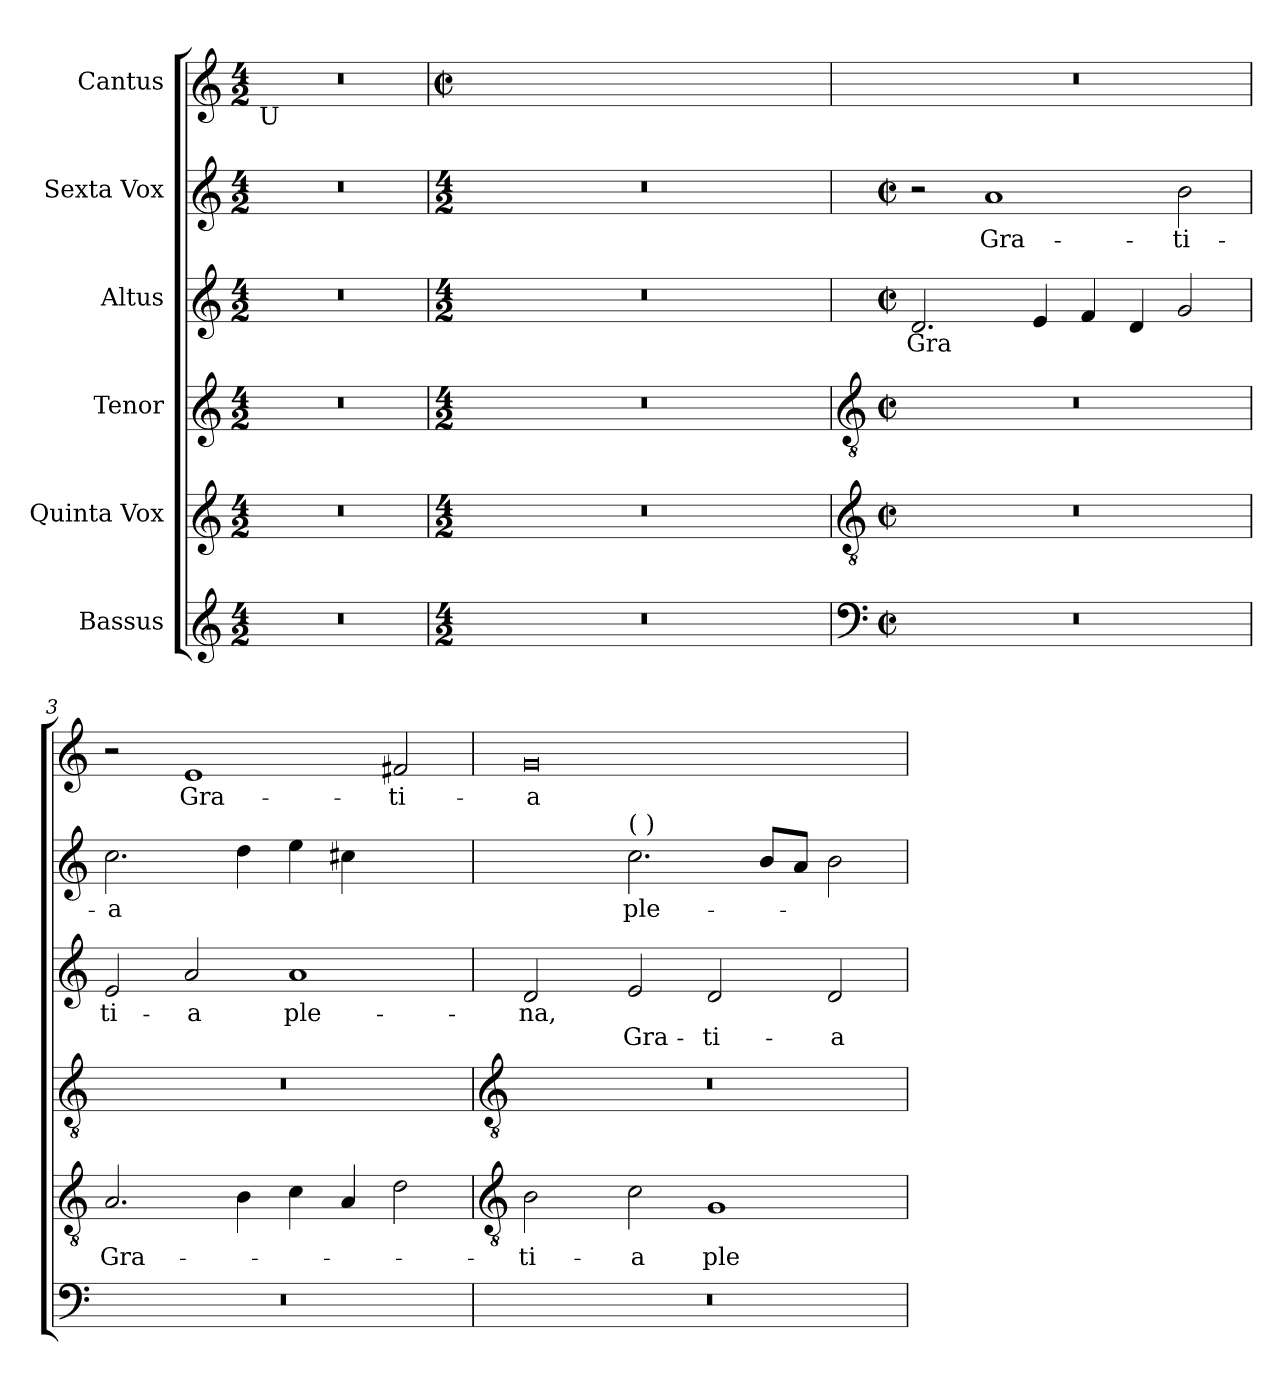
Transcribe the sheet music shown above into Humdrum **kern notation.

**kern	**kern	**text	**kern	**kern	**text	**text	**kern	**text	**kern	**text
*part6	*part5	*part5	*part4	*part3	*part3	*part3	*part2	*part2	*part1	*part1
*staff6	*staff5	*staff5	*staff4	*staff3	*staff3	*staff3	*staff2	*staff2	*staff1	*staff1
*I"Bassus	*I"Quinta Vox	*	*I"Tenor	*I"Altus	*	*	*I"Sexta Vox	*	*I"Cantus	*
*clefG2	*clefG2	*	*clefG2	*clefG2	*	*	*clefG2	*	*clefG2	*
*k[]	*k[]	*	*k[]	*k[]	*	*	*k[]	*	*k[]	*
*C:	*C:	*	*C:	*C:	*	*	*C:	*	*C:	*
*M4/2	*M4/2	*	*M4/2	*M4/2	*	*	*M4/2	*	*M4/2	*
=	=	=	=	=	=	=	=	=	=	=
!	!	!	!	!	!	!	!	!	!LO:TX:b:t=U	!
0r	0r	.	0r	0r	.	.	0r	.	0r	.
!!LO:LB:g=z
=1	=1	=1	=1	=1	=1	=1	=1	=1	=1	=1
*M4/2	*M4/2	*	*M4/2	*M4/2	*	*	*M4/2	*	*M4/2	*
*	*	*	*	*	*	*	*	*	*met(c|)	*
!	!	!	!	!	!	!	!	!	!	!LO:LY:b
0r	0r	.	0r	0r	.	.	0r	.	4fyy	A-
!	!	!	!	!	!	!	!	!	!	!LO:LY:b
.	.	.	.	.	.	.	.	.	4cyy	-ve
!	!	!	!	!	!	!	!	!	!	!LO:LY:b
.	.	.	.	.	.	.	.	.	4dyy	Ma-
!	!	!	!	!	!	!	!	!	!	!LO:LY:b
.	.	.	.	.	.	.	.	.	4dyy	-ri
.	.	.	.	.	.	.	.	.	4ayy	.
.	.	.	.	.	.	.	.	.	4ccyy	.
!	!	!	!	!	!	!	!	!	!	!LO:LY:b
.	.	.	.	.	.	.	.	.	2ayy	a.
!!LO:LB:g=z
=2	=2	=2	=2	=2	=2	=2	=2	=2	=2	=2
*clefF4	*clefGv2	*	*clefGv2	*	*	*	*	*	*	*
*k[]	*k[]	*	*k[]	*k[]	*	*	*k[]	*	*	*
*C:	*C:	*	*C:	*C:	*	*	*C:	*	*	*
*M4/2	*M4/2	*	*M4/2	*M4/2	*	*	*M4/2	*	*	*
*met(c|)	*met(c|)	*	*met(c|)	*met(c|)	*	*	*met(c|)	*	*	*
!	!	!	!	!	!LO:LY:b	!	!	!	!	!
0r	0r	.	0r	2.d	Gra	.	2r	.	0r	.
!	!	!	!	!	!	!	!	!LO:LY:b	!	!
.	.	.	.	.	.	.	1a	Gra-	.	.
.	.	.	.	4e	.	.	.	.	.	.
.	.	.	.	4f	.	.	.	.	.	.
.	.	.	.	4d	.	.	.	.	.	.
!	!	!	!	!	!	!	!	!LO:LY:b	!	!
.	.	.	.	2g	.	.	2b	-ti-	.	.
=3	=3	=3	=3	=3	=3	=3	=3	=3	=3	=3
!	!	!LO:LY:b	!	!	!LO:LY:b	!	!	!LO:LY:b	!	!
0r	2.A	Gra-	0r	2e	ti-	.	2.cc	-a	2r	.
!	!	!	!	!	!LO:LY:b	!	!	!	!	!LO:LY:b
.	.	.	.	2a	-a	.	.	.	1e	Gra-
.	4B	.	.	.	.	.	4dd	.	.	.
!	!	!	!	!	!LO:LY:b	!	!	!	!	!
.	4c	.	.	1a	ple-	.	4ee	.	.	.
.	4A	.	.	.	.	.	4cc#X	.	.	.
!	!	!	!	!	!	!	!	!	!	!LO:LY:b
.	2d	.	.	.	.	.	[2ddyy	.	2f#X	-ti-
!!LO:LB:g=z
=4	=4	=4	=4	=4	=4	=4	=4	=4	=4	=4
*	*clefGv2	*	*clefGv2	*	*	*	*	*	*	*
!	!	!LO:LY:b	!	!	!LO:LY:b	!	!	!	!	!LO:LY:b
0r	2B	-ti-	0r	2d	-na,	.	4ddyy_	.	0g	-a
.	.	.	.	.	.	.	4ddyy]	.	.	.
!	!	!	!	!	!	!	!LO:TX:a:t=(  )	!	!	!
!	!	!LO:LY:b	!	!	!	!LO:LY:b	!	!LO:LY:b	!	!
.	2c	-a	.	2e	.	Gra-	2.cc	ple-	.	.
!	!	!LO:LY:b	!	!	!	!LO:LY:b	!	!	!	!
.	1G	ple-	.	2d	.	-ti-	.	.	.	.
.	.	.	.	.	.	.	8bL	.	.	.
.	.	.	.	.	.	.	8aJ	.	.	.
!	!	!	!	!	!	!LO:LY:b	!	!	!	!
.	.	.	.	2d	.	-a	2b	.	.	.
=	=	=	=	=	=	=	=	=	=	=
*-	*-	*-	*-	*-	*-	*-	*-	*-	*-	*-
